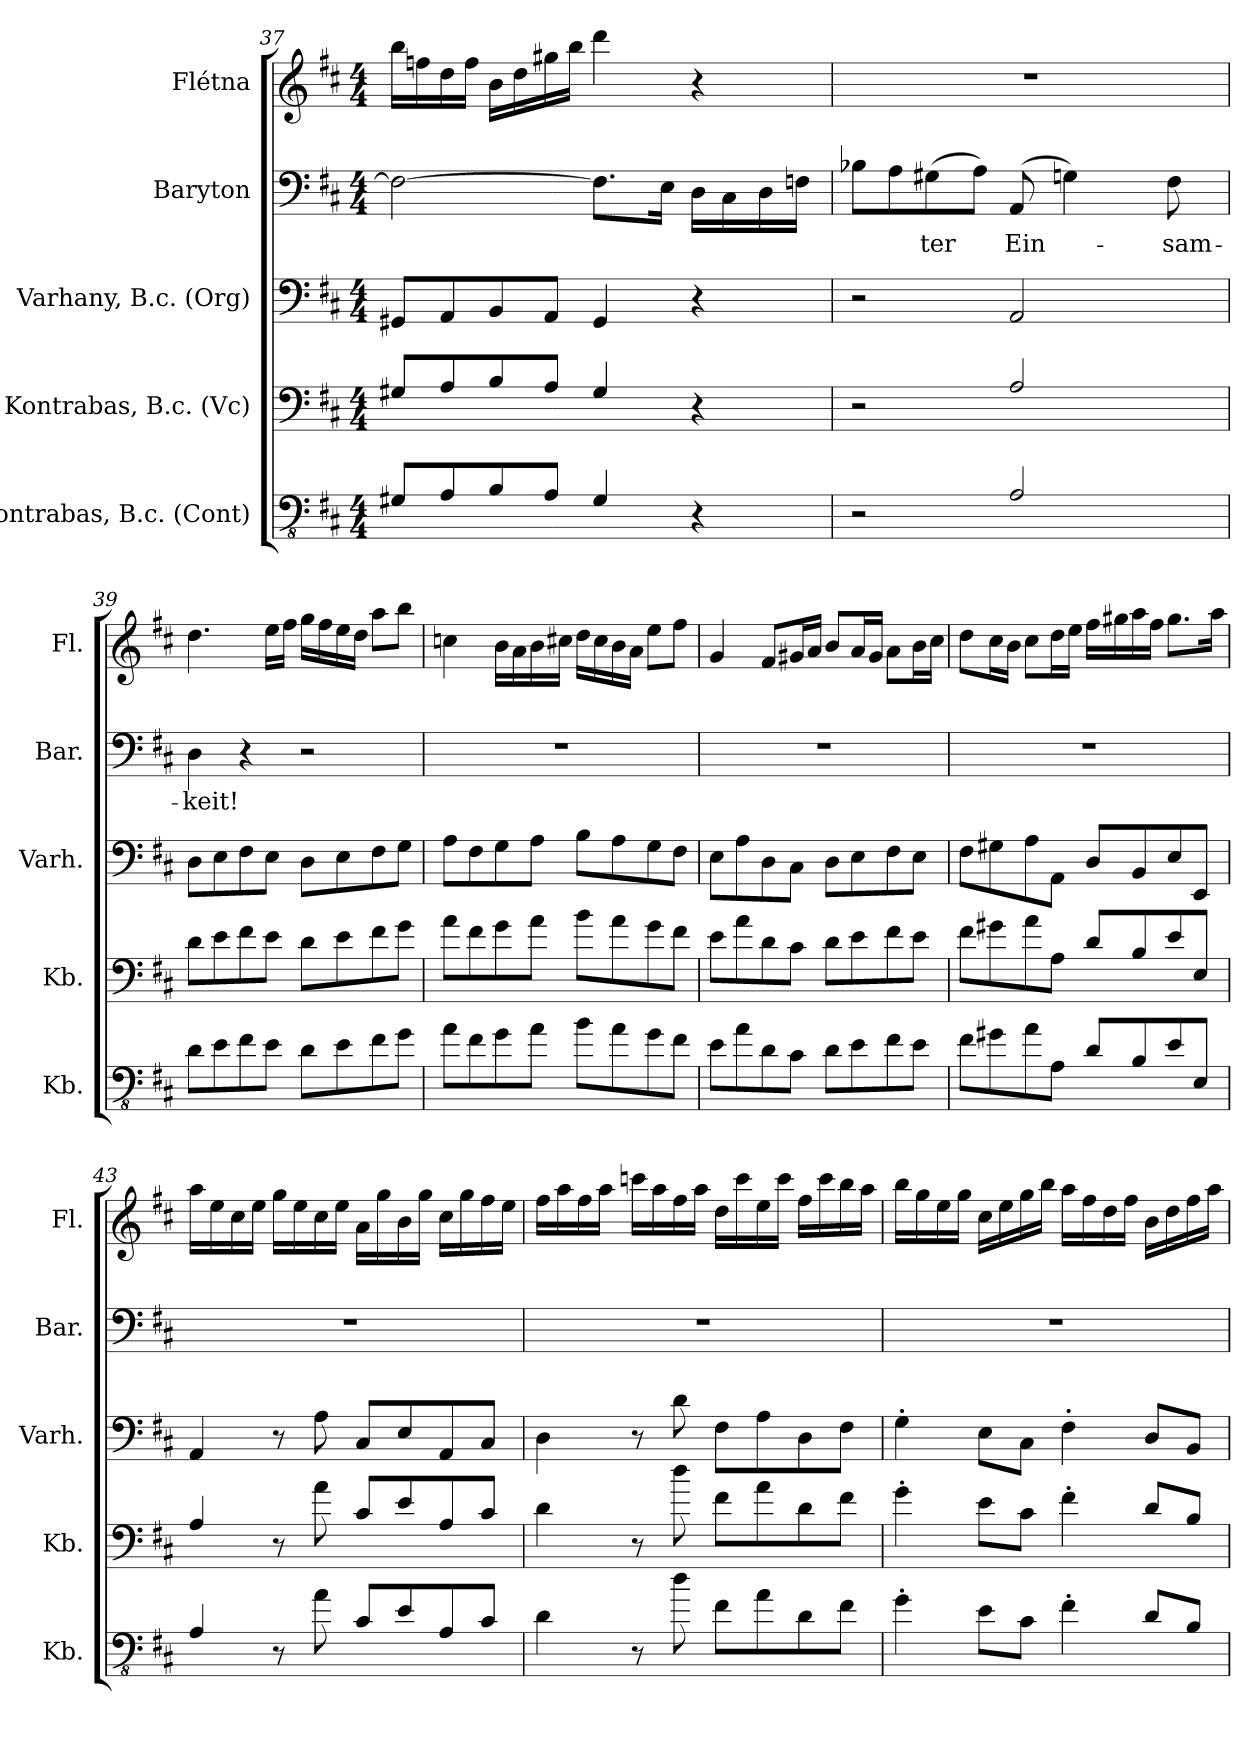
**kern	**kern	**kern	**kern	**text	**kern
*part5	*part4	*part3	*part2	*part2	*part1
*staff5	*staff4	*staff3	*staff2	*staff2	*staff1
*I"Kontrabas, B.c. (Cont)	*I"Kontrabas, B.c. (Vc)	*I"Varhany, B.c. (Org)	*I"Baryton	*	*I"Flétna
*I'Kb.	*I'Kb.	*I'Varh.	*I'Bar.	*	*I'Fl.
*clefFv4	*clefF4	*clefF4	*clefF4	*	*clefG2
*ITrd7c12	*ITrd7c12	*	*	*	*
*k[f#c#]	*k[f#c#]	*k[f#c#]	*k[f#c#]	*	*k[f#c#]
*M4/4	*M4/4	*M4/4	*M4/4	*	*M4/4
=37	=37	=37	=37	=37	=37
*	*	*	*	*	*^
*	*	*	*	*	*	*^
*	*	*	*	*	*	*	*^
*	*	*	*	*	*	*	*	*^
*	*	*	*	*	*	*	*	*	*^
*	*	*	*	*	*	*	*	*	*	*^
*	*	*	*	*	*	*	*	*	*	*	*^
*	*	*	*	*	*	*	*	*	*	*	*	*^
8GGG#X/L	8GG#X/L	8GG#X/L	2F\_	.	16bb\LL	3ryy	3%2ryy	3%2ryy	3%2ryy	2ryy	3%2ryy	3%2ryy	2...ryy
.	.	.	.	.	16ffn\	.	.	.	.	.	.	.	.
8AAA/	8AA/	8AA/	.	.	16dd\	.	.	.	.	.	.	.	.
.	.	.	.	.	16ff\JJ	.	.	.	.	.	.	.	.
8BBB/	8BB/	8BB/	.	.	16b\LL	.	.	.	.	.	.	.	.
.	.	.	.	.	16dd\	.	.	.	.	.	.	.	.
.	.	.	.	.	.	6ryy	.	.	.	.	.	.	.
8AAA/J	8AA/J	8AA/J	.	.	16gg#X\	.	.	.	.	.	.	.	.
.	.	.	.	.	16bb\JJ	.	.	.	.	.	.	.	.
4GGG#/	4GG#/	4GG#/	8.F\L]	.	4ddd\	24ryy	.	.	.	4ryy	.	.	.
*	*	*	*	*	*MM74	*	*	*	*	*	*	*	*
.	.	.	.	.	.	3ryy	.	.	.	.	.	.	.
*	*	*	*	*	*MM73	*	*	*	*	*	*	*	*
.	.	.	.	.	.	.	3ryy	24.ryy	12.ryy	.	6ryy	6.ryy	.
.	.	.	16E\Jk	.	.	.	.	.	.	.	.	.	.
*	*	*	*	*	*MM72	*	*	*	*	*	*	*	*
.	.	.	.	.	.	.	.	6ryy	.	.	.	.	.
4r	4r	4r	16D\LL	.	4r	.	.	.	.	16ryy	.	.	.
*	*	*	*	*	*MM71	*	*	*	*	*	*	*	*
.	.	.	.	.	.	.	.	.	6ryy	.	.	.	.
*	*	*	*	*	*MM70	*	*	*	*	*	*	*	*
.	.	.	16C#\	.	.	.	.	.	.	8.ryy	.	.	.
.	.	.	.	.	.	.	.	.	.	.	48ryy	.	.
*	*	*	*	*	*MM69	*	*	*	*	*	*	*	*
.	.	.	.	.	.	.	.	.	.	.	12..ryy	.	.
*	*	*	*	*	*MM68	*	*	*	*	*	*	*	*
.	.	.	16D\	.	.	12.ryy	.	.	.	.	.	.	.
.	.	.	.	.	.	.	.	12ryy	.	.	.	.	.
*	*	*	*	*	*MM67	*	*	*	*	*	*	*	*
.	.	.	.	.	.	.	.	.	.	.	.	12ryy	.
*	*	*	*	*	*MM65	*	*	*	*	*	*	*	*
.	.	.	16Fn\JJ	.	.	.	.	.	.	.	.	.	16ryy
.	.	.	.	.	.	.	.	.	24ryy	.	.	.	.
*	*	*	*	*	*MM63	*	*	*	*	*	*	*	*
.	.	.	.	.	.	.	.	48ryy	.	.	.	.	.
*	*	*	*	*	*v	*v	*v	*v	*v	*v	*v	*v	*v
!!LO:PB:g=z
=38	=38	=38	=38	=38	=38
*	*	*	*	*	*MM60
*	*	*	*	*	*^
*	*	*	*	*	*	*^
*	*	*	*	*	*	*	*^
*	*	*	*	*	*	*	*	*^
2r	2r	2r	8B-X\L	.	1r	3ryy	3%2ryy	2ryy	2..ryy
.	.	.	8A\	.	.	.	.	.	.
!	!	!	!	!LO:LY:b	!	!	!	!	!
.	.	.	(>8G#X\	-ter	.	.	.	.	.
.	.	.	.	.	.	6ryy	.	.	.
.	.	.	8A\J)	.	.	.	.	.	.
!	!	!	!	!LO:LY:b	!	!	!	!	!
2AAA/	2AA/	2AA/	(>8AA/	Ein-	.	12ryy	.	4ryy	.
.	.	.	.	.	.	48ryy	.	.	.
*	*	*	*	*	*MM59	*	*	*	*
.	.	.	.	.	.	3ryy	.	.	.
.	.	.	4Gn\)	.	.	.	.	.	.
.	.	.	.	.	.	.	24.ryy	.	.
*	*	*	*	*	*MM57	*	*	*	*
.	.	.	.	.	.	.	6ryy	.	.
.	.	.	.	.	.	.	.	16ryy	.
*	*	*	*	*	*MM56	*	*	*	*
.	.	.	.	.	.	.	.	8.ryy	.
*	*	*	*	*	*MM55	*	*	*	*
!	!	!	!	!LO:LY:b	!	!	!	!	!
.	.	.	8F#\	-sam-	.	.	.	.	8ryy
.	.	.	.	.	.	.	12ryy	.	.
*	*	*	*	*	*MM53	*	*	*	*
.	.	.	.	.	.	24.ryy	.	.	.
*	*	*	*	*	*MM52	*	*	*	*
.	.	.	.	.	.	.	48ryy	.	.
*	*	*	*	*	*v	*v	*v	*v	*v
=39	=39	=39	=39	=39	=39
*	*	*	*	*	*MM75
*	*	*	*	*	*^
*	*	*	*	*	*	*^
*	*	*	*	*	*	*	*^
*	*	*	*	*	*	*	*	*^
!	!	!	!	!LO:LY:b	!	!	!	!	!
*	*	*	*	*	*v	*v	*v	*v	*v
8DD\L	8D\L	8D\L	4D\	-keit!	4.dd\
8EE\	8E\	8E\	.	.	.
8FF#\	8F#\	8F#\	4r	.	.
8EE\J	8E\J	8E\J	.	.	16ee\LL
.	.	.	.	.	16ff#\JJ
8DD\L	8D\L	8D\L	2r	.	16gg\LL
.	.	.	.	.	16ff#\
8EE\	8E\	8E\	.	.	16ee\
.	.	.	.	.	16dd\JJ
8FF#\	8F#\	8F#\	.	.	8aa\L
8GG\J	8G\J	8G\J	.	.	8bb\J
=40	=40	=40	=40	=40	=40
8AA\L	8A\L	8A\L	1r	.	4ccn\
8FF#\	8F#\	8F#\	.	.	.
8GG\	8G\	8G\	.	.	16b\LL
.	.	.	.	.	16a\
8AA\J	8A\J	8A\J	.	.	16b\
.	.	.	.	.	16cc#X\JJ
8BB\L	8B\L	8B\L	.	.	16dd\LL
.	.	.	.	.	16cc#\
8AA\	8A\	8A\	.	.	16b\
.	.	.	.	.	16a\JJ
8GG\	8G\	8G\	.	.	8ee\L
8FF#\J	8F#\J	8F#\J	.	.	8ff#\J
!!LO:LB:g=z
=41	=41	=41	=41	=41	=41
8EE\L	8E\L	8E\L	1r	.	4g/
8AA\	8A\	8A\	.	.	.
8DD\	8D\	8D\	.	.	8f#/L
8CC#\J	8C#\J	8C#\J	.	.	16g#X/L
.	.	.	.	.	16a/JJ
8DD\L	8D\L	8D\L	.	.	8b/L
8EE\	8E\	8E\	.	.	16a/L
.	.	.	.	.	16g#/JJ
8FF#\	8F#\	8F#\	.	.	8a\L
8EE\J	8E\J	8E\J	.	.	16b\L
.	.	.	.	.	16cc#\JJ
=42	=42	=42	=42	=42	=42
8FF#\L	8F#\L	8F#\L	1r	.	8dd\L
8GG#X\	8G#X\	8G#X\	.	.	16cc#\L
.	.	.	.	.	16b\JJ
8AA\	8A\	8A\	.	.	8cc#\L
8AAA\J	8AA\J	8AA\J	.	.	16dd\L
.	.	.	.	.	16ee\JJ
8DD/L	8D/L	8D/L	.	.	16ff#\LL
.	.	.	.	.	16gg#X\
8BBB/	8BB/	8BB/	.	.	16aa\
.	.	.	.	.	16ff#\JJ
8EE/	8E/	8E/	.	.	8.gg#\L
8EEE/J	8EE/J	8EE/J	.	.	.
.	.	.	.	.	16aa\Jk
=43	=43	=43	=43	=43	=43
4AAA/	4AA/	4AA/	1r	.	16aa\LL
.	.	.	.	.	16ee\
.	.	.	.	.	16cc#\
.	.	.	.	.	16ee\JJ
8r	8r	8r	.	.	16gg\LL
.	.	.	.	.	16ee\
8AA\	8A\	8A\	.	.	16cc#\
.	.	.	.	.	16ee\JJ
8CC#/L	8C#/L	8C#/L	.	.	16a\LL
.	.	.	.	.	16gg\
8EE/	8E/	8E/	.	.	16b\
.	.	.	.	.	16gg\JJ
8AAA/	8AA/	8AA/	.	.	16cc#\LL
.	.	.	.	.	16gg\
8CC#/J	8C#/J	8C#/J	.	.	16ff#\
.	.	.	.	.	16ee\JJ
!!LO:PB:g=z
=44	=44	=44	=44	=44	=44
4DD\	4D\	4D\	1r	.	16ff#\LL
.	.	.	.	.	16aa\
.	.	.	.	.	16ff#\
.	.	.	.	.	16aa\JJ
8r	8r	8r	.	.	16cccn\LL
.	.	.	.	.	16aa\
8D\	8d\	8d\	.	.	16ff#\
.	.	.	.	.	16aa\JJ
8FF#\L	8F#\L	8F#\L	.	.	16dd\LL
.	.	.	.	.	16ccc\
8AA\	8A\	8A\	.	.	16ee\
.	.	.	.	.	16ccc\JJ
8DD\	8D\	8D\	.	.	16ff#\LL
.	.	.	.	.	16ccc\
8FF#\J	8F#\J	8F#\J	.	.	16bb\
.	.	.	.	.	16aa\JJ
=45	=45	=45	=45	=45	=45
4GG'\	4G'\	4G'\	1r	.	16bb\LL
.	.	.	.	.	16gg\
.	.	.	.	.	16ee\
.	.	.	.	.	16gg\JJ
8EE\L	8E\L	8E\L	.	.	16cc#\LL
.	.	.	.	.	16ee\
8CC#\J	8C#\J	8C#\J	.	.	16gg\
.	.	.	.	.	16bb\JJ
4FF#'\	4F#'\	4F#'\	.	.	16aa\LL
.	.	.	.	.	16ff#\
.	.	.	.	.	16dd\
.	.	.	.	.	16ff#\JJ
8DD/L	8D/L	8D/L	.	.	16b\LL
.	.	.	.	.	16dd\
8BBB/J	8BB/J	8BB/J	.	.	16ff#\
.	.	.	.	.	16aa\JJ
=	=	=	=	=	=
*-	*-	*-	*-	*-	*-
